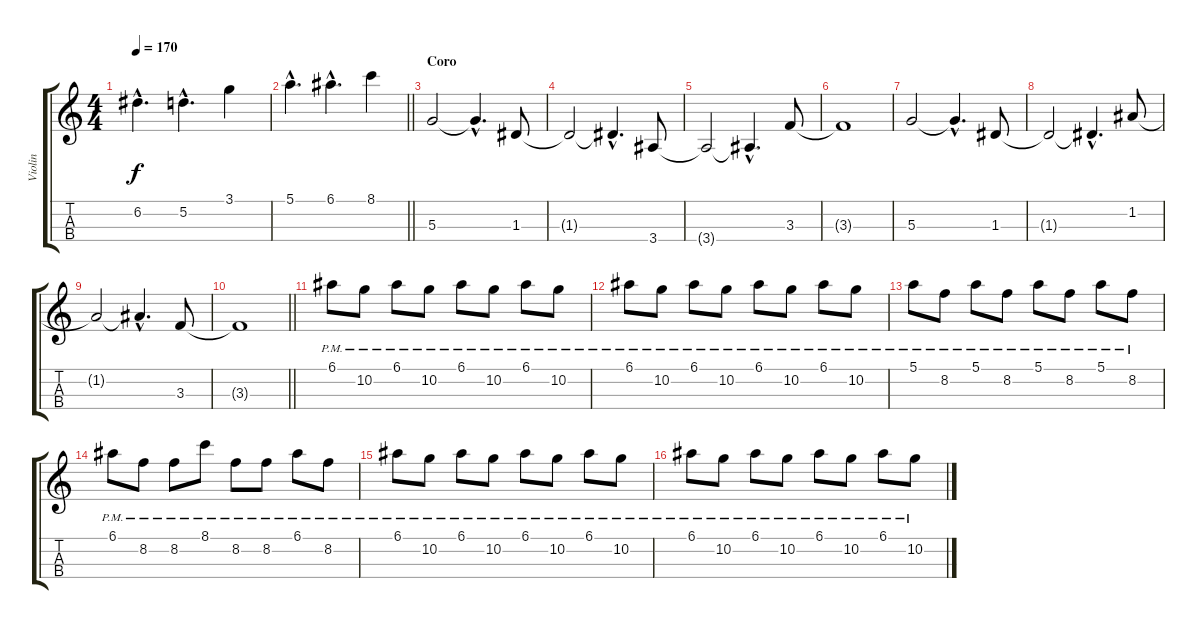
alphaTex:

\track ("Violin" "Violin") {instrument violin}
\staff {score tabs}
\tuning (E5 A4 D4 G3) {hide}
\ts (4 4)
\tempo 170
\clef g2
\ks c
6.2{hac}.4{d dy f} 5.2{hac}.4{d} 3.1.4 |
\barLineRight lightlight
5.1{hac}.4{d} 6.1{hac}.4{d} 8.1.4 |
\section ("" "Coro")
5.3.2 5.3{hac t}.4{d} 1.3.8 |
1.3{t}.2 1.3{hac t}.4{d} 3.4.8 |
3.4{t}.2 3.4{hac t}.4{d} 3.3.8 |
3.3{t}.1 |
5.3.2 5.3{hac t}.4{d} 1.3.8 |
1.3{t}.2 1.3{hac t}.4{d} 1.2.8 |
1.2{t}.2 1.2{hac t}.4{d} 3.3.8 |
\barLineRight lightlight
3.3{t}.1 |
6.1{pm}.8{instrument violin} 10.2{pm}.8 6.1{pm}.8 10.2{pm}.8 6.1{pm}.8 10.2{pm}.8 6.1{pm}.8 10.2{pm}.8 |
6.1{pm}.8 10.2{pm}.8 6.1{pm}.8 10.2{pm}.8 6.1{pm}.8 10.2{pm}.8 6.1{pm}.8 10.2{pm}.8 |
5.1{pm}.8 8.2{pm}.8 5.1{pm}.8 8.2{pm}.8 5.1{pm}.8 8.2{pm}.8 5.1{pm}.8 8.2{pm}.8 |
6.1{pm}.8 8.2{pm}.8 8.2{pm}.8 8.1{pm}.8 8.2{pm}.8 8.2{pm}.8 6.1{pm}.8 8.2{pm}.8 |
6.1{pm}.8 10.2{pm}.8 6.1{pm}.8 10.2{pm}.8 6.1{pm}.8 10.2{pm}.8 6.1{pm}.8 10.2{pm}.8 |
6.1{pm}.8 10.2{pm}.8 6.1{pm}.8 10.2{pm}.8 6.1{pm}.8 10.2{pm}.8 6.1{pm}.8 10.2{pm}.8
